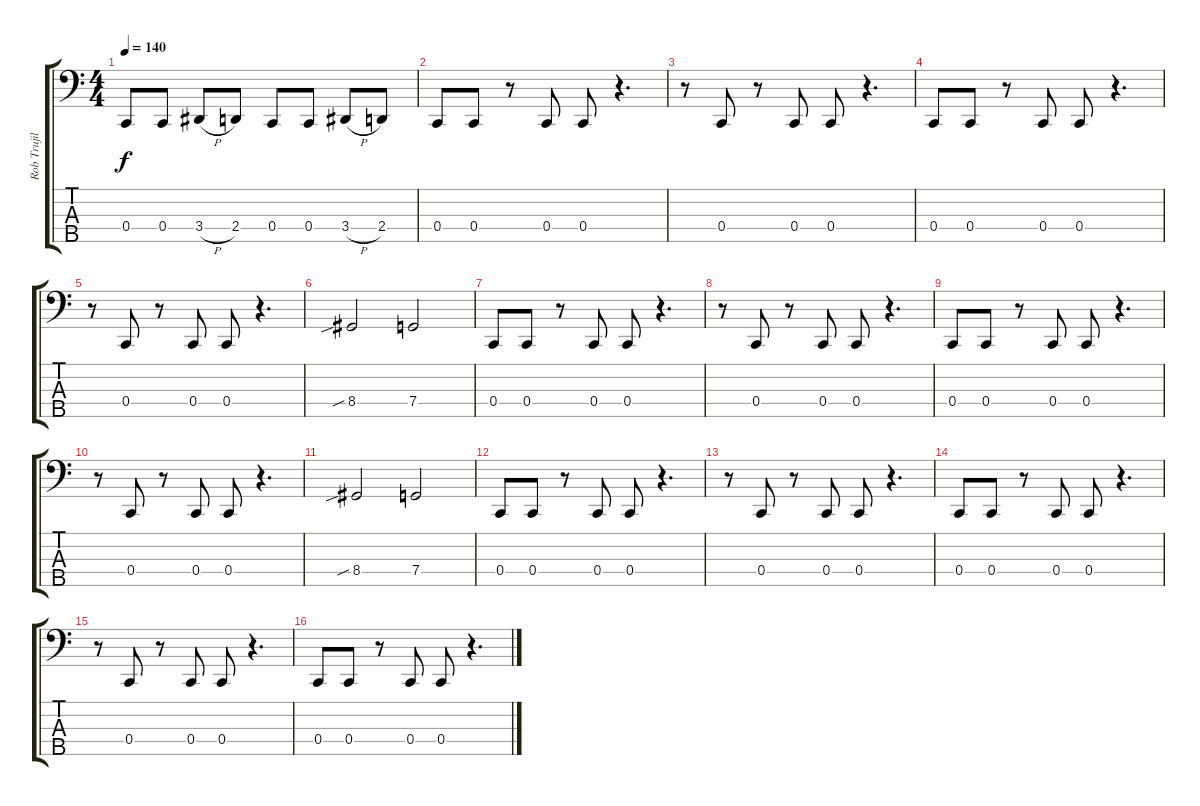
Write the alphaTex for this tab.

\track ("Rob Trujillo" "Rob Trujil") {instrument electricbassfinger}
\staff {score tabs}
\tuning (Eb2 Bb1 F1 C1 G0) {hide}
\ts (4 4)
\tempo 140
\clef f4
\ks c
0.4.8{dy f} 0.4.8 3.4{h}.8 2.4.8 0.4.8 0.4.8 3.4{h}.8 2.4.8 |
0.4.8 0.4.8 r.8 0.4.8 0.4.8 r.4{d} |
r.8 0.4.8 r.8 0.4.8 0.4.8 r.4{d} |
0.4.8 0.4.8 r.8 0.4.8 0.4.8 r.4{d} |
r.8 0.4.8 r.8 0.4.8 0.4.8 r.4{d} |
8.4{sib}.2 7.4.2 |
0.4.8 0.4.8 r.8 0.4.8 0.4.8 r.4{d} |
r.8 0.4.8 r.8 0.4.8 0.4.8 r.4{d} |
0.4.8 0.4.8 r.8 0.4.8 0.4.8 r.4{d} |
r.8 0.4.8 r.8 0.4.8 0.4.8 r.4{d} |
8.4{sib}.2 7.4.2 |
0.4.8 0.4.8 r.8 0.4.8 0.4.8 r.4{d} |
r.8 0.4.8 r.8 0.4.8 0.4.8 r.4{d} |
0.4.8 0.4.8 r.8 0.4.8 0.4.8 r.4{d} |
r.8 0.4.8 r.8 0.4.8 0.4.8 r.4{d} |
0.4.8 0.4.8 r.8 0.4.8 0.4.8 r.4{d}
